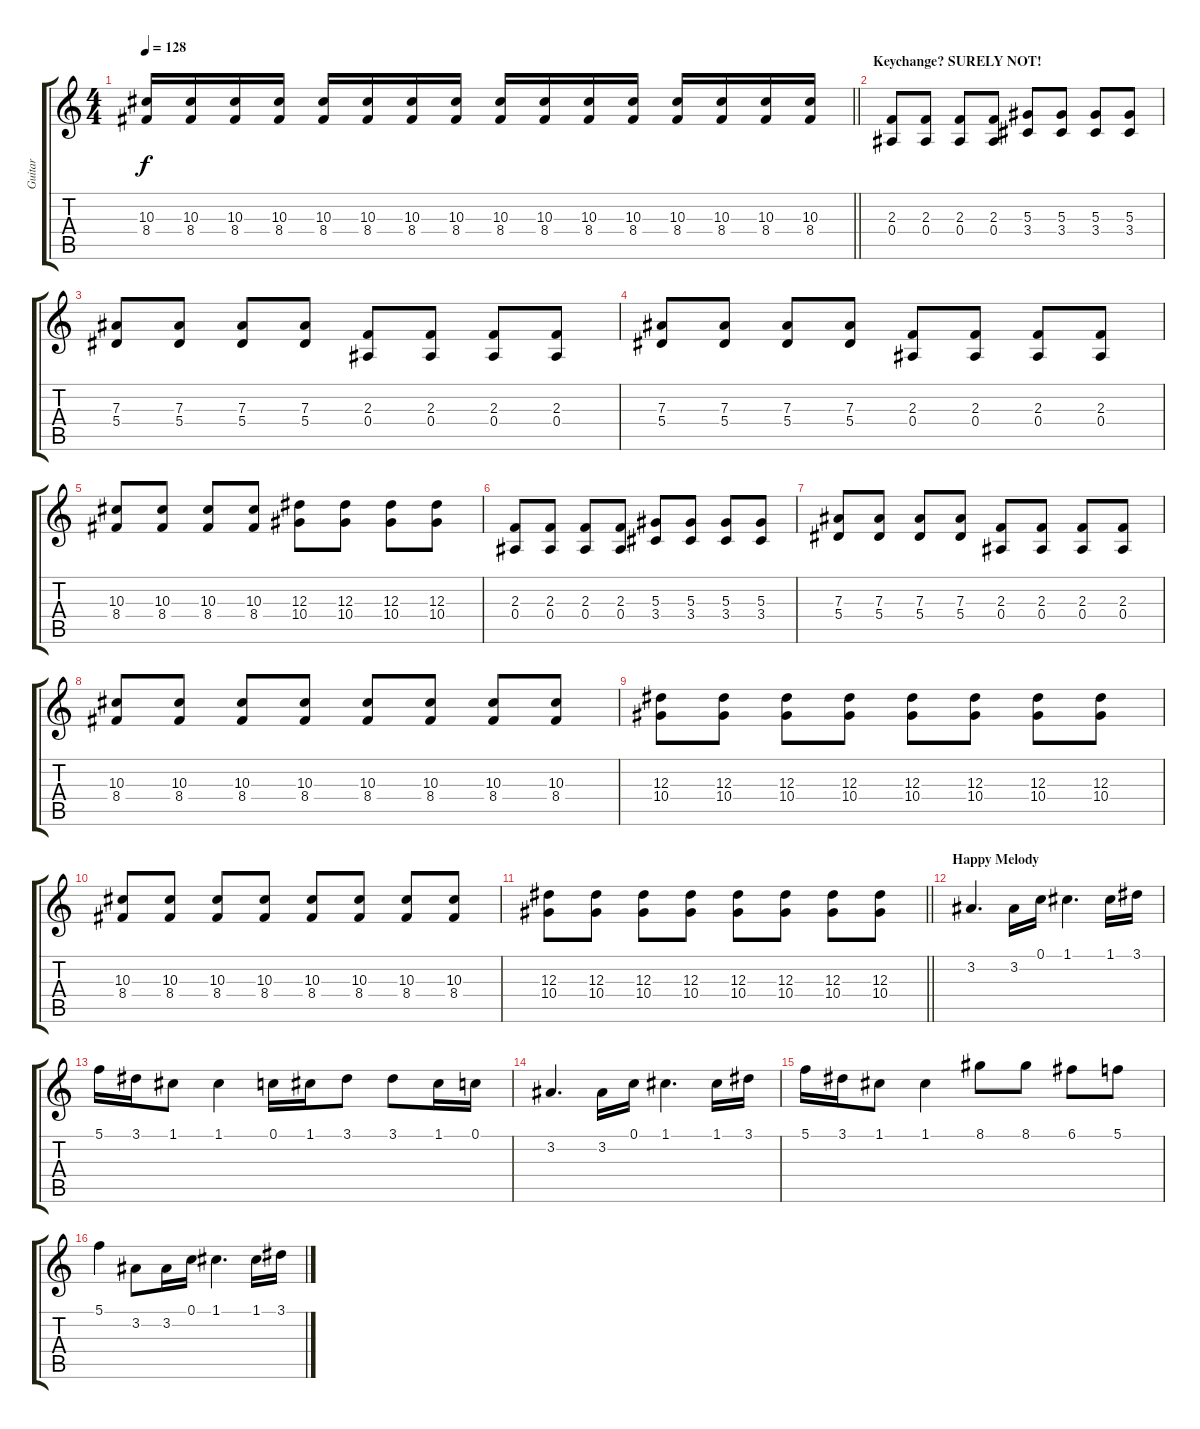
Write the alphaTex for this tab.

\track ("Guitar" "Guitar") {instrument distortionguitar}
\staff {score tabs}
\tuning (C4 G3 Eb3 Bb2 F2 C2) {hide}
\ts (4 4)
\tempo 128
\clef g2
\barLineRight lightlight
\ks c
(10.3 8.4).16{dy f} (10.3 8.4).16 (10.3 8.4).16 (10.3 8.4).16 (10.3 8.4).16 (10.3 8.4).16 (10.3 8.4).16 (10.3 8.4).16 (10.3 8.4).16 (10.3 8.4).16 (10.3 8.4).16 (10.3 8.4).16 (10.3 8.4).16 (10.3 8.4).16 (10.3 8.4).16 (10.3 8.4).16 |
\section ("" "Keychange? SURELY NOT!")
(2.3 0.4).8 (2.3 0.4).8 (2.3 0.4).8 (2.3 0.4).8 (5.3 3.4).8 (5.3 3.4).8 (5.3 3.4).8 (5.3 3.4).8 |
(7.3 5.4).8 (7.3 5.4).8 (7.3 5.4).8 (7.3 5.4).8 (2.3 0.4).8 (2.3 0.4).8 (2.3 0.4).8 (2.3 0.4).8 |
(7.3 5.4).8 (7.3 5.4).8 (7.3 5.4).8 (7.3 5.4).8 (2.3 0.4).8 (2.3 0.4).8 (2.3 0.4).8 (2.3 0.4).8 |
(10.3 8.4).8 (10.3 8.4).8 (10.3 8.4).8 (10.3 8.4).8 (12.3 10.4).8 (12.3 10.4).8 (12.3 10.4).8 (12.3 10.4).8 |
(2.3 0.4).8 (2.3 0.4).8 (2.3 0.4).8 (2.3 0.4).8 (5.3 3.4).8 (5.3 3.4).8 (5.3 3.4).8 (5.3 3.4).8 |
(7.3 5.4).8 (7.3 5.4).8 (7.3 5.4).8 (7.3 5.4).8 (2.3 0.4).8 (2.3 0.4).8 (2.3 0.4).8 (2.3 0.4).8 |
(10.3 8.4).8 (10.3 8.4).8 (10.3 8.4).8 (10.3 8.4).8 (10.3 8.4).8 (10.3 8.4).8 (10.3 8.4).8 (10.3 8.4).8 |
(12.3 10.4).8 (12.3 10.4).8 (12.3 10.4).8 (12.3 10.4).8 (12.3 10.4).8 (12.3 10.4).8 (12.3 10.4).8 (12.3 10.4).8 |
(10.3 8.4).8 (10.3 8.4).8 (10.3 8.4).8 (10.3 8.4).8 (10.3 8.4).8 (10.3 8.4).8 (10.3 8.4).8 (10.3 8.4).8 |
\barLineRight lightlight
(12.3 10.4).8 (12.3 10.4).8 (12.3 10.4).8 (12.3 10.4).8 (12.3 10.4).8 (12.3 10.4).8 (12.3 10.4).8 (12.3 10.4).8 |
\section ("" "Happy Melody")
3.2.4{d} 3.2.16 0.1.16 1.1.4{d} 1.1.16 3.1.16 |
5.1.16 3.1.16 1.1.8 1.1.4 0.1.16 1.1.16 3.1.8 3.1.8 1.1.16 0.1.16 |
3.2.4{d} 3.2.16 0.1.16 1.1.4{d} 1.1.16 3.1.16 |
5.1.16 3.1.16 1.1.8 1.1.4 8.1.8 8.1.8 6.1.8 5.1.8 |
5.1.4 3.2.8 3.2.16 0.1.16 1.1.4{d} 1.1.16 3.1.16
